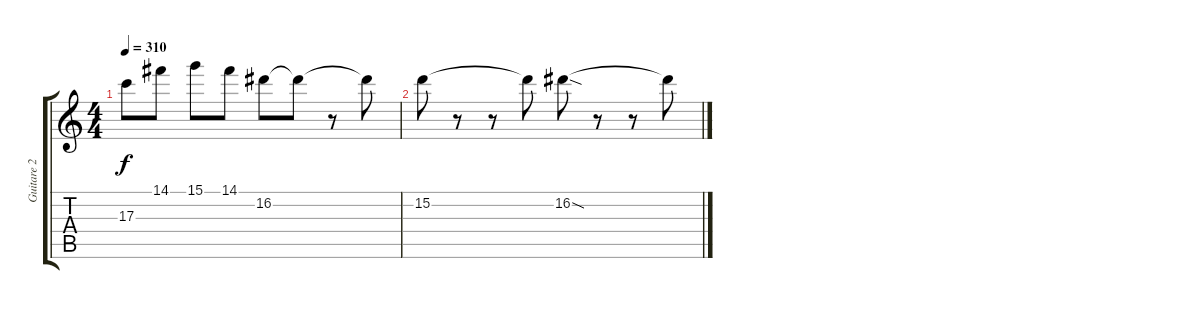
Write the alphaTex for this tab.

\track ("Guitare 2" "Guitare 2") {instrument distortionguitar}
\staff {score tabs}
\tuning (E4 B3 G3 D3 A2 E2) {hide}
\ts (4 4)
\tempo 310
\clef g2
\ks c
17.3{t}.8{dy f} 14.1.8 15.1.8 14.1.8 16.2.8 16.2{t}.8 r.8 16.2{t}.8 |
15.2.8 r.8 r.8 15.2{t}.8 16.2{sod}.8 r.8 r.8 16.2{t}.8
